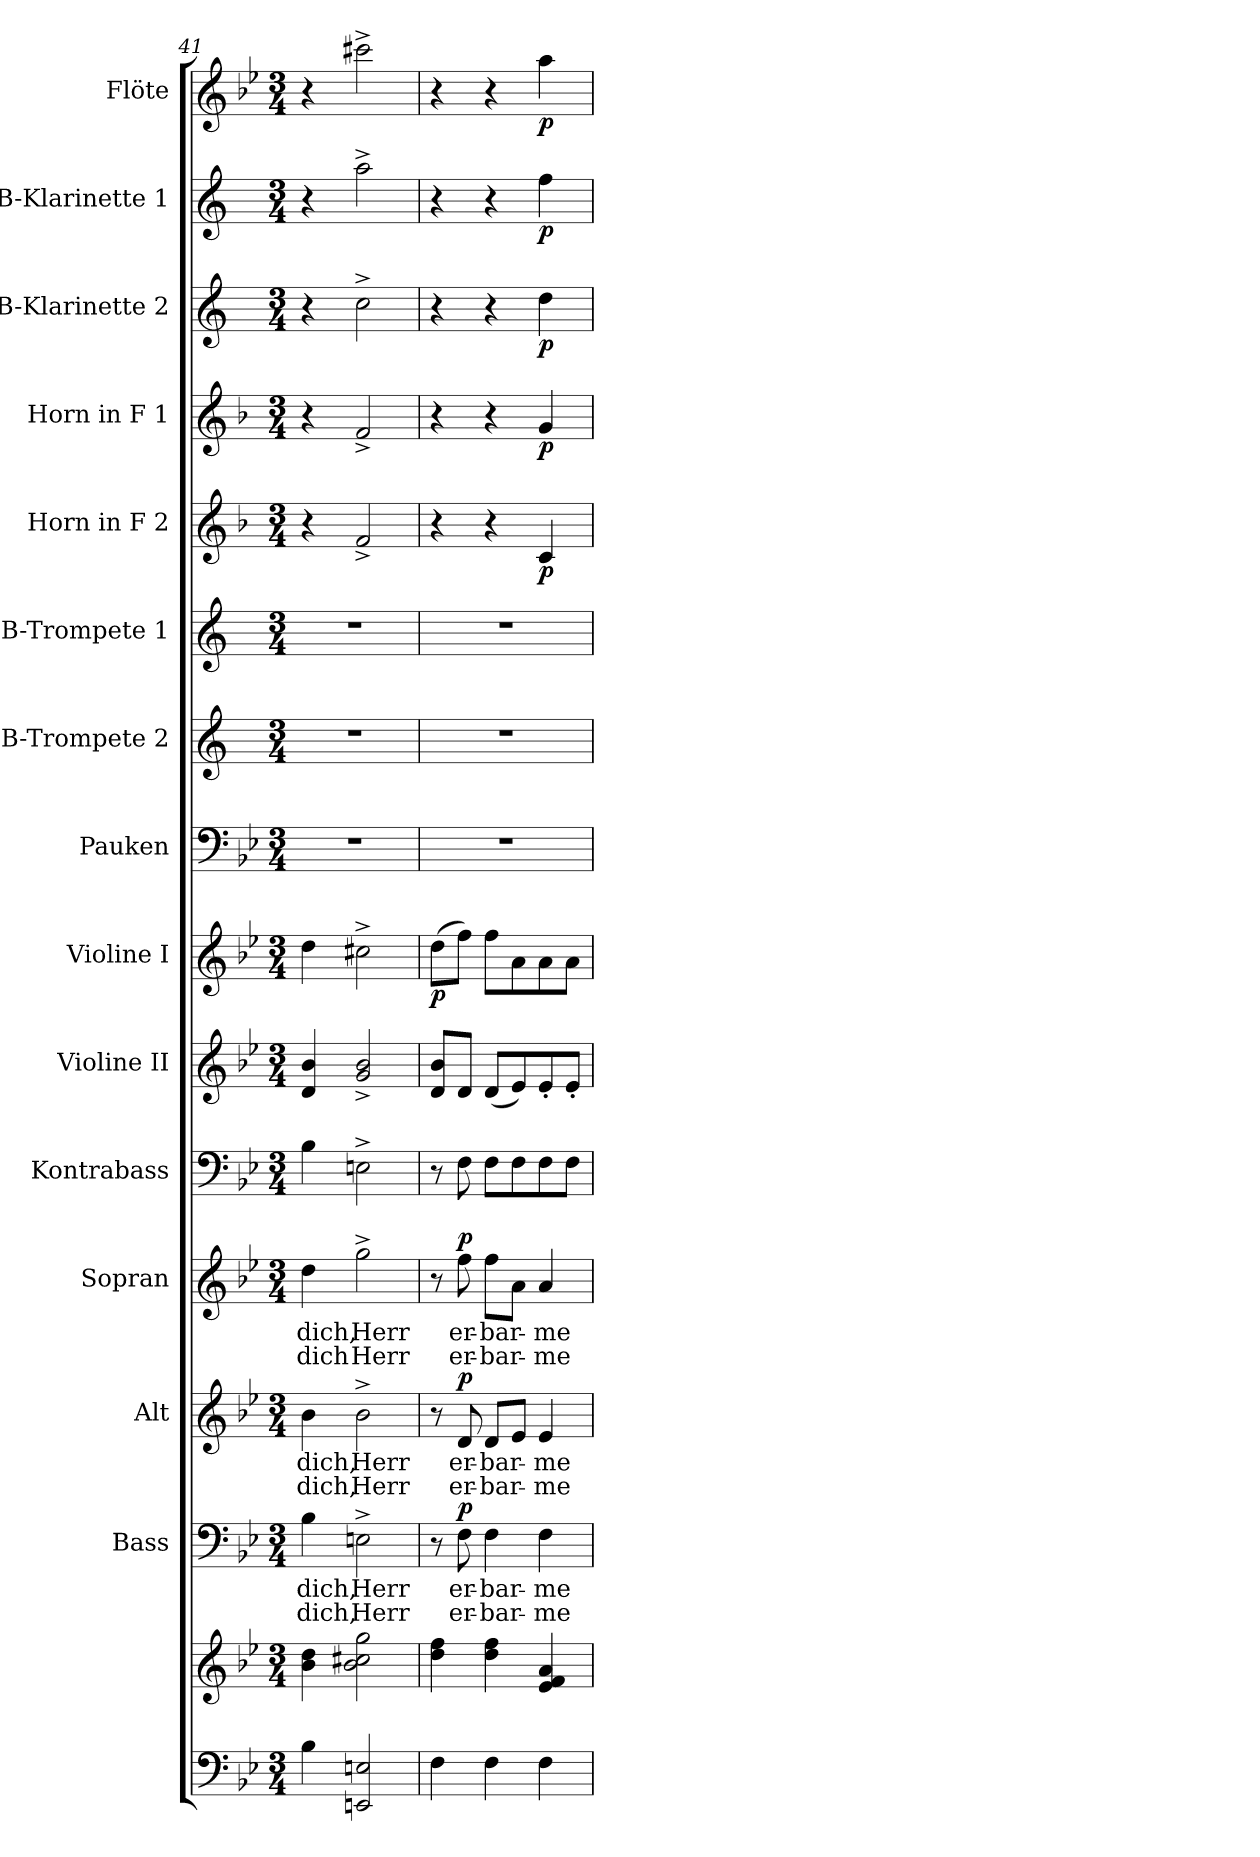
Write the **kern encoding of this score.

**kern	**kern	**kern	**text	**text	**dynam	**kern	**text	**text	**dynam	**kern	**text	**text	**dynam	**kern	**kern	**kern	**dynam	**kern	**kern	**kern	**kern	**dynam	**kern	**dynam	**kern	**dynam	**kern	**dynam	**kern	**dynam
*part15	*part15	*part14	*part14	*part14	*part14	*part13	*part13	*part13	*part13	*part12	*part12	*part12	*part12	*part11	*part10	*part9	*part9	*part8	*part7	*part6	*part5	*part5	*part4	*part4	*part3	*part3	*part2	*part2	*part1	*part1
*staff16	*staff15	*staff14	*staff14	*staff14	*staff14	*staff13	*staff13	*staff13	*staff13	*staff12	*staff12	*staff12	*staff12	*staff11	*staff10	*staff9	*staff9	*staff8	*staff7	*staff6	*staff5	*staff5	*staff4	*staff4	*staff3	*staff3	*staff2	*staff2	*staff1	*staff1
*	*	*I"Bass	*	*	*	*I"Alt	*	*	*	*I"Sopran	*	*	*	*I"Kontrabass	*I"Violine II	*I"Violine I	*	*I"Pauken	*I"B-Trompete 2	*I"B-Trompete 1	*I"Horn in F 2	*	*I"Horn in F 1	*	*I"B-Klarinette 2	*	*I"B-Klarinette 1	*	*I"Flöte	*
*	*	*I'B.	*	*	*	*I'A.	*	*	*	*I'S.	*	*	*	*I'Kb.	*I'Vl. II	*I'Vl. I	*	*I'Pk.	*I'B Trp. 2	*I'B Trp. 1	*	*	*	*	*I'B Kl. 2	*	*I'B Kl. 1	*	*I'Fl.	*
*clefF4	*clefG2	*clefF4	*	*	*	*clefG2	*	*	*	*clefG2	*	*	*	*clefF4	*clefG2	*clefG2	*	*clefF4	*clefG2	*clefG2	*clefG2	*	*clefG2	*	*clefG2	*	*clefG2	*	*clefG2	*
*	*	*	*	*	*	*	*	*	*	*	*	*	*	*ITrd7c12	*	*	*	*	*ITrd1c2	*ITrd1c2	*ITrd4c7	*	*ITrd4c7	*	*ITrd1c2	*	*ITrd1c2	*	*	*
*k[b-e-]	*k[b-e-]	*k[b-e-]	*	*	*	*k[b-e-]	*	*	*	*k[b-e-]	*	*	*	*k[b-e-]	*k[b-e-]	*k[b-e-]	*	*k[b-e-]	*k[b-e-]	*k[b-e-]	*k[b-e-]	*	*k[b-e-]	*	*k[b-e-]	*	*k[b-e-]	*	*k[b-e-]	*
*B-:	*B-:	*B-:	*	*	*	*B-:	*	*	*	*B-:	*	*	*	*B-:	*B-:	*B-:	*	*B-:	*B-:	*B-:	*B-:	*	*B-:	*	*B-:	*	*B-:	*	*B-:	*
*M3/4	*M3/4	*M3/4	*	*	*	*M3/4	*	*	*	*M3/4	*	*	*	*M3/4	*M3/4	*M3/4	*	*M3/4	*M3/4	*M3/4	*M3/4	*	*M3/4	*	*M3/4	*	*M3/4	*	*M3/4	*
=41	=41	=41	=41	=41	=41	=41	=41	=41	=41	=41	=41	=41	=41	=41	=41	=41	=41	=41	=41	=41	=41	=41	=41	=41	=41	=41	=41	=41	=41	=41
!	!	!	!LO:LY:b	!LO:LY:b	!	!	!LO:LY:b	!LO:LY:b	!	!	!LO:LY:b	!LO:LY:b	!	!	!	!	!	!	!	!	!	!	!	!	!	!	!	!	!	!
4B-\	4b-\ 4dd\	4B-\	dich,	dich,	.	4b-\	dich,	dich,	.	4dd\	dich,	dich	.	4BB-\	4d/ 4b-/	4dd\	.	2.r	2.r	2.r	4r	.	4r	.	4r	.	4r	.	4r	.
!	!	!	!LO:LY:b	!LO:LY:b	!	!	!LO:LY:b	!LO:LY:b	!	!	!LO:LY:b	!LO:LY:b	!	!	!	!	!	!	!	!	!	!	!	!	!	!	!	!	!	!
2EEn/ 2En/	2b-\ 2cc#X\ 2gg\	2En^>\	Herr	Herr	.	2b-^>\	Herr	Herr	.	2gg^>\	Herr	Herr	.	2EEn^>\	2g/^< 2b-/^<	2cc#X^>\	.	.	.	.	2B-^</	.	2B-^</	.	2b-^>\	.	2gg^>\	.	2ccc#X^>\	.
=42	=42	=42	=42	=42	=42	=42	=42	=42	=42	=42	=42	=42	=42	=42	=42	=42	=42	=42	=42	=42	=42	=42	=42	=42	=42	=42	=42	=42	=42	=42
!	!	!	!	!	!	!	!	!	!	!	!	!	!	!	!	!	!LO:DY:b	!	!	!	!	!	!	!	!	!	!	!	!	!
4F\	4dd\ 4ff\	8r	.	.	.	8r	.	.	.	8r	.	.	.	8r	8d/ 8b-/L	(>8dd\L	p	2.r	2.r	2.r	4r	.	4r	.	4r	.	4r	.	4r	.
!	!	!	!LO:LY:b	!LO:LY:b	!LO:DY:a	!	!LO:LY:b	!LO:LY:b	!LO:DY:a	!	!LO:LY:b	!LO:LY:b	!LO:DY:a	!	!	!	!	!	!	!	!	!	!	!	!	!	!	!	!	!
.	.	8F\	er-	er-	p	8d/	er-	er-	p	8ff\	er-	er-	p	8FF\	8d/J	8ff\J)	.	.	.	.	.	.	.	.	.	.	.	.	.	.
!	!	!	!LO:LY:b	!LO:LY:b	!	!	!LO:LY:b	!LO:LY:b	!	!	!LO:LY:b	!LO:LY:b	!	!	!	!	!	!	!	!	!	!	!	!	!	!	!	!	!	!
4F\	4dd\ 4ff\	4F\	-bar-	-bar-	.	8d/L	-bar-	-bar-	.	8ff\L	-bar-	-bar-	.	8FF\L	(<8d/L	8ff\L	.	.	.	.	4r	.	4r	.	4r	.	4r	.	4r	.
.	.	.	.	.	.	8e-/J	.	.	.	8a\J	.	.	.	8FF\	8e-/)	8a\	.	.	.	.	.	.	.	.	.	.	.	.	.	.
!	!	!	!LO:LY:b	!LO:LY:b	!	!	!LO:LY:b	!LO:LY:b	!	!	!LO:LY:b	!LO:LY:b	!	!	!	!	!	!	!	!	!	!LO:DY:b	!	!LO:DY:b	!	!LO:DY:b	!	!LO:DY:b	!	!LO:DY:b
4F\	4e-/ 4f/ 4a/	4F\	-me	-me	.	4e-/	-me	-me	.	4a/	-me	-me	.	8FF\	8e-'</	8a\	.	.	.	.	4F/	p	4c/	p	4cc\	p	4ee-\	p	4aa\	p
.	.	.	.	.	.	.	.	.	.	.	.	.	.	8FF\J	8e-'</J	8a\J	.	.	.	.	.	.	.	.	.	.	.	.	.	.
=	=	=	=	=	=	=	=	=	=	=	=	=	=	=	=	=	=	=	=	=	=	=	=	=	=	=	=	=	=	=
*-	*-	*-	*-	*-	*-	*-	*-	*-	*-	*-	*-	*-	*-	*-	*-	*-	*-	*-	*-	*-	*-	*-	*-	*-	*-	*-	*-	*-	*-	*-
